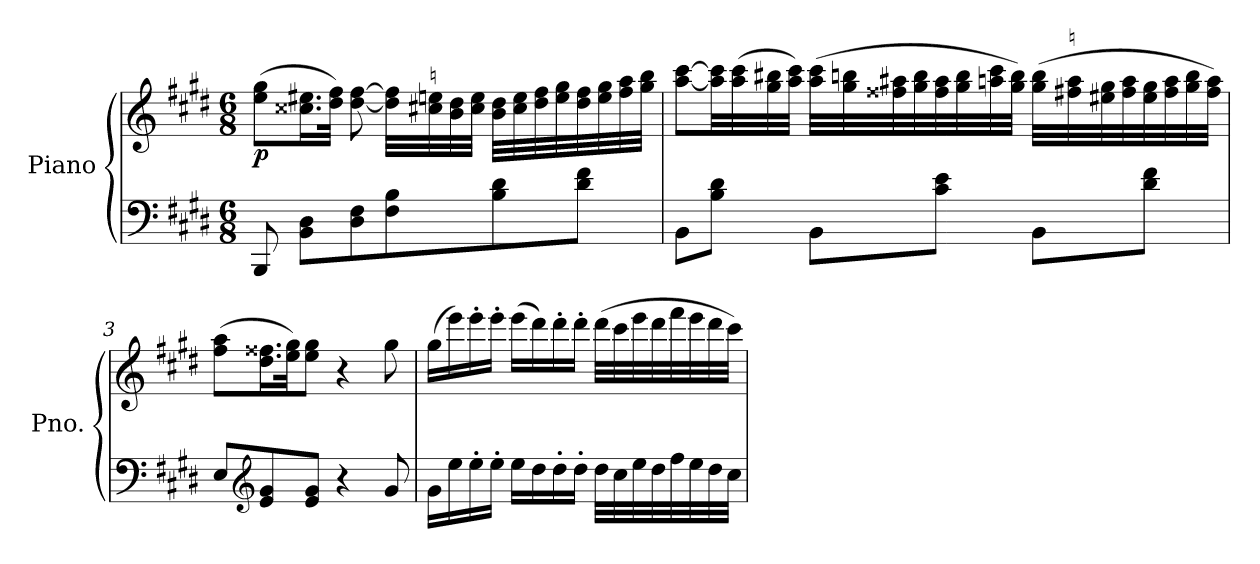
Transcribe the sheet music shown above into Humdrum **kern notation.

**kern	**kern	**dynam
*part1	*part1	*part1
*staff2	*staff1	*staff1/2
*I"Piano	*	*
*I'Pno.	*	*
*clefF4	*clefG2	*
*k[f#c#g#d#]	*k[f#c#g#d#]	*
*M6/8	*M6/8	*
*MM33	*MM33	*
=1	=1	=1
!	!	!LO:DY:b
8BBB/	(8ee\ 8gg#\L	p
8BB\ 8D#\L	16.cc##X\ 16.ee#X\L	.
.	32dd#\ 32ff#\JJk)	.
8D#\ 8F#\	[8dd#\ [8ff#\	.
8F#\ 8B\	32dd#\] 32ff#\]LLL	.
!	!LO:TX:a:t=♮	!
.	32cc#X\ 32een\	.
.	32b\ 32dd#\	.
.	32cc#\ 32ee\JJJ	.
8B\ 8d#\	32b\ 32dd#\LLL	.
.	32cc#\ 32ee\	.
.	32dd#\ 32ff#\	.
.	32ee\ 32gg#\	.
8d#\ 8f#\J	32dd#\ 32ff#\	.
.	32ee\ 32gg#\	.
.	32ff#\ 32aa\	.
.	32gg#\ 32bb\JJJ	.
=2	=2	=2
8BB\L	[8aa\ [8ccc#\L	.
8B\ 8d#\J	32aa\] 32ccc#\]LL	.
.	(32aa\ 32ccc#\	.
.	32gg#\ 32bb#X\	.
.	32aa\ 32ccc#\JJJ)	.
8BB\L	(32aa\ 32ccc#\LLL	.
.	32gg#\ 32bbn\	.
.	32ff##X\ 32aa#X\	.
.	32gg#\ 32bb\	.
8c#\ 8e\J	32ff##\ 32aa#\	.
.	32gg#\ 32bb\	.
.	32aan\ 32ccc#\	.
.	32gg#\ 32bb\JJJ)	.
8BB\L	(32gg#\ 32bb\LLL	.
!	!LO:TX:a:t=♮	!
.	32ff#X\ 32aa\	.
.	32ee#X\ 32gg#\	.
.	32ff#\ 32aa\	.
8d#\ 8f#\J	32ee#\ 32gg#\	.
.	32ff#\ 32aa\	.
.	32gg#\ 32bb\	.
.	32ff#\ 32aa\JJJ)	.
=3	=3	=3
8E/L	(8ff#\ 8aa\L	.
*clefG2	*	*
8e/ 8g#/	16.dd#\ 16.ff##X\L	.
.	32ee\ 32gg#\JK)	.
8e/ 8g#/J	8ee\ 8gg#\J	.
4r	4r	.
8g#/	8gg#\	.
=4	=4	=4
16g#\LL	(16gg#\LL	.
16ee\	16eee\)	.
16ee'\	16eee'\	.
16ee'\JJ	16eee'\JJ	.
16ee\LL	(16eee\LL	.
16dd#\	16ddd#\)	.
16dd#'\	16ddd#'\	.
16dd#'\JJ	16ddd#'\JJ	.
32dd#\LLL	(32ddd#\LLL	.
32cc#\	32ccc#\	.
32ee\	32eee\	.
32dd#\	32ddd#\	.
32ff#\	32fff#\	.
32ee\	32eee\	.
32dd#\	32ddd#\	.
32cc#\JJJ	32ccc#\JJJ)	.
=	=	=
*-	*-	*-
